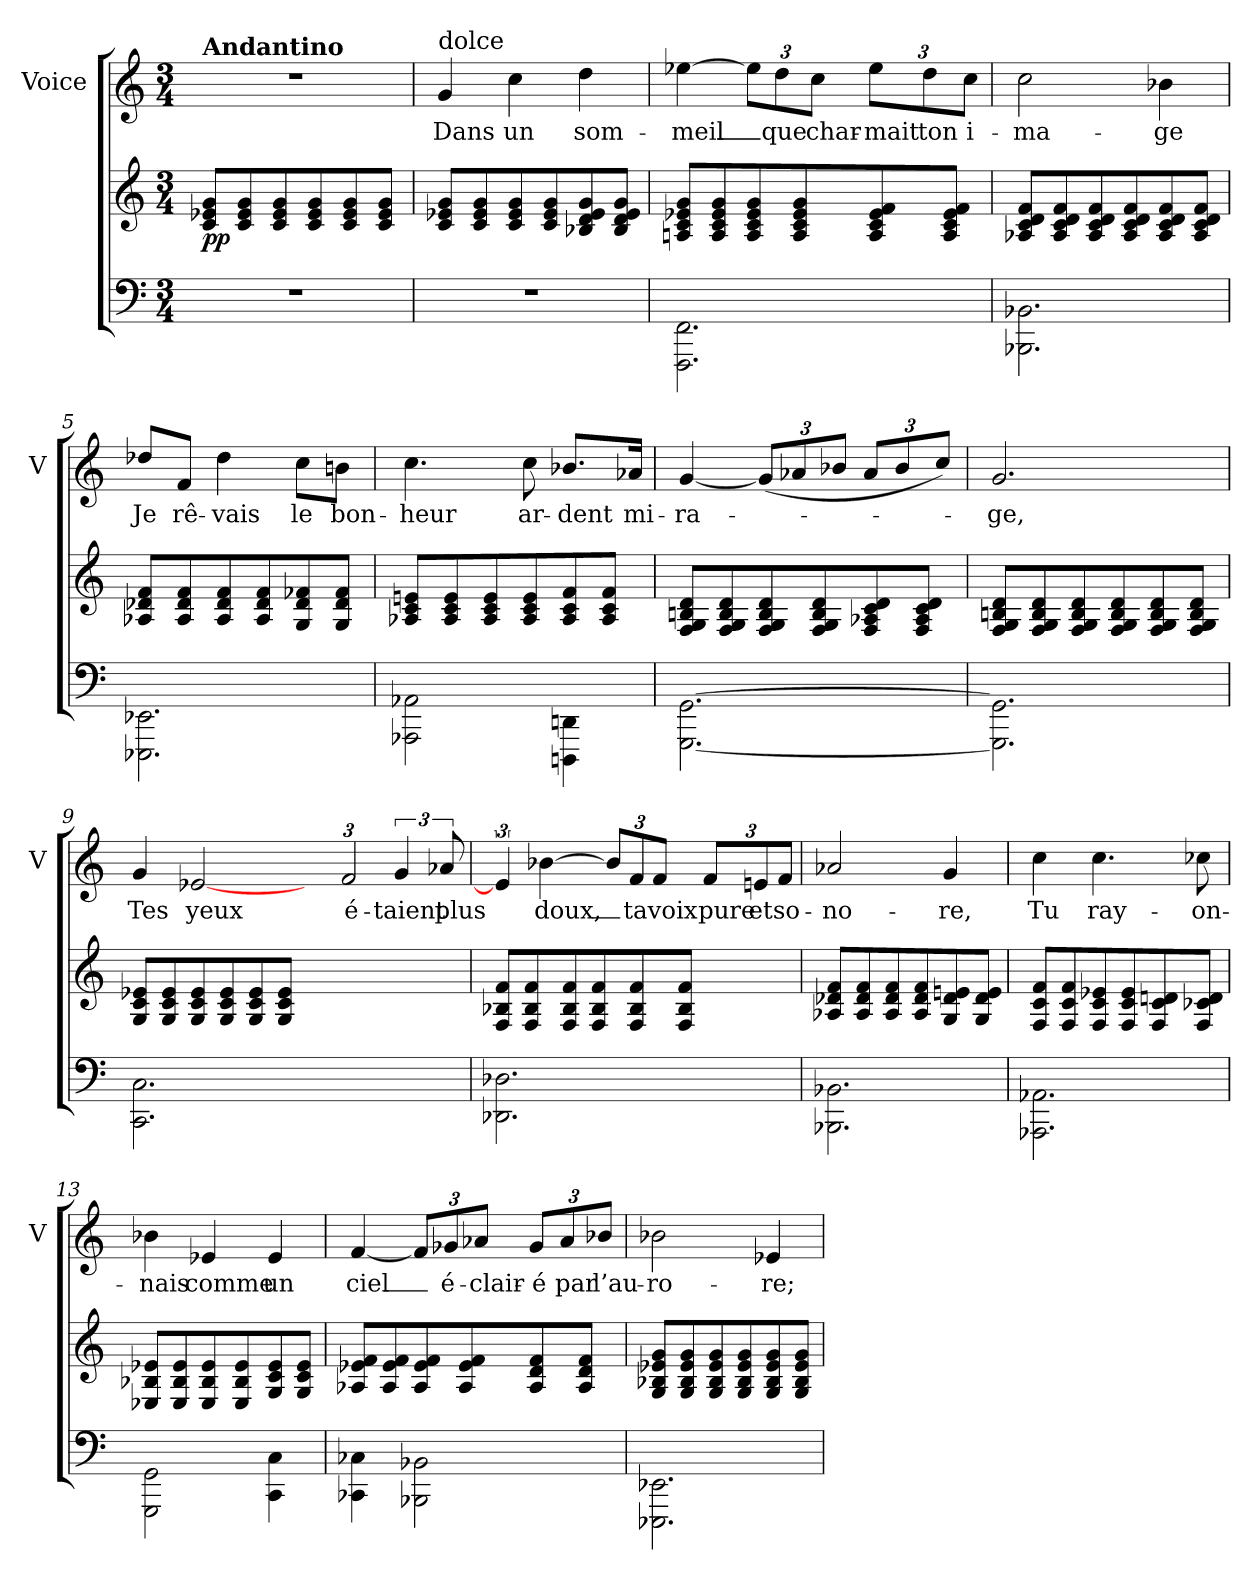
**kern	**kern	**dynam	**kern	**text
*part2	*part2	*part2	*part1	*part1
*staff3	*staff2	*staff2/3	*staff1	*staff1
*	*	*	*I"Voice	*
*	*	*	*I'V	*
*clefF4	*clefG2	*	*clefG2	*
*M3/4	*M3/4	*	*M3/4	*
=1	=1	=1	=1	=1
!	!	!	!LO:TX:a:B:t=Andantino	!
!	!	!LO:DY:b	!	!
2.r	8c/ 8e-/ 8g/L	pp	2.r	.
.	8c/ 8e-/ 8g/	.	.	.
.	8c/ 8e-/ 8g/	.	.	.
.	8c/ 8e-/ 8g/	.	.	.
.	8c/ 8e-/ 8g/	.	.	.
.	8c/ 8e-/ 8g/J	.	.	.
=2	=2	=2	=2	=2
!	!	!	!LO:TX:a:t=dolce	!
2.r	8c/ 8e-/ 8g/L	.	4g/	Dans
.	8c/ 8e-/ 8g/	.	.	.
.	8c/ 8e-/ 8g/	.	4cc\	un
.	8c/ 8e-/ 8g/	.	.	.
.	8B-/ 8d/ 8e-/ 8g/	.	4dd\	som-
.	8B-/ 8d/ 8e-/ 8g/J	.	.	.
=3	=3	=3	=3	=3
2.FFF\ 2.FF\	8e-/ 8g/ 8An/ 8c/L	.	[4ee-\	meil_
.	8e-/ 8g/ 8A/ 8c/	.	.	.
*	*	*	*Xbrackettup	*
.	8e-/ 8g/ 8A/ 8c/	.	12ee-\L]	.
.	.	.	12dd\	que
.	8e-/ 8g/ 8A/ 8c/	.	.	.
.	.	.	12cc\J	char-
.	8e-/ 8f/ 8A/ 8c/	.	12ee-\L	mait
.	.	.	12dd\	ton
.	8e-/ 8f/ 8A/ 8c/J	.	.	.
.	.	.	12cc\J	i-
!!LO:LB:g=z
=4	=4	=4	=4	=4
2.BBB-\ 2.BB-\	8f/ 8A-/ 8c/ 8d/L	.	2cc\	ma-
.	8f/ 8A-/ 8c/ 8d/	.	.	.
.	8f/ 8A-/ 8c/ 8d/	.	.	.
.	8f/ 8A-/ 8c/ 8d/	.	.	.
.	8f/ 8A-/ 8c/ 8d/	.	4b-\	ge
.	8f/ 8A-/ 8c/ 8d/J	.	.	.
=5	=5	=5	=5	=5
2.EEE-\ 2.EE-\	8d-/ 8f/ 8A-/L	.	8dd-/L	Je
.	8d-/ 8f/ 8A-/	.	8f/J	rê-
.	8d-/ 8f/ 8A-/	.	4dd-\	vais
.	8d-/ 8f/ 8A-/	.	.	.
.	8d-/ 8f-/ 8G/	.	8cc\L	le
.	8d-/ 8f-/ 8G/J	.	8bn\J	bon-
=6	=6	=6	=6	=6
2AAA-\ 2AA-\	8c/ 8en/ 8A-/L	.	4.cc\	heur
.	8c/ 8e/ 8A-/	.	.	.
.	8c/ 8e/ 8A-/	.	.	.
.	8c/ 8e/ 8A-/	.	8cc\	ar-
4DDDn\ 4DDn\	8c/ 8f/ 8A-/	.	8.b-/L	dent
.	8c/ 8f/ 8A-/J	.	.	.
.	.	.	16a-/Jk	mi-
=7	=7	=7	=7	=7
[2.GGG\ [2.GG\	8d/ 8F/ 8G/ 8Bn/L	.	[4g/	ra-
.	8d/ 8F/ 8G/ 8B/	.	.	.
.	8d/ 8F/ 8G/ 8B/	.	(<12g/L]	.
.	.	.	12a-/	.
.	8d/ 8F/ 8G/ 8B/	.	.	.
.	.	.	12b-/J	.
.	8c/ 8d/ 8F/ 8A-/	.	12a-/L	.
.	.	.	12b-/	.
.	8c/ 8d/ 8F/ 8A-/J	.	.	.
.	.	.	12cc/J)	.
!!LO:LB:g=z
=8	=8	=8	=8	=8
2.GGG]\ 2.GG]\	8d/ 8F/ 8G/ 8Bn/L	.	2.g/	ge,
.	8d/ 8F/ 8G/ 8B/	.	.	.
.	8d/ 8F/ 8G/ 8B/	.	.	.
.	8d/ 8F/ 8G/ 8B/	.	.	.
.	8d/ 8F/ 8G/ 8B/	.	.	.
.	8d/ 8F/ 8G/ 8B/J	.	.	.
=9	=9	=9	=9	=9
2.CC\ 2.C\	8c/ 8e-/ 8G/L	.	4g/	Tes
.	8c/ 8e-/ 8G/	.	.	.
.	8c/ 8e-/ 8G/	.	[2e-/	yeux
.	8c/ 8e-/ 8G/	.	.	.
.	8c/ 8e-/ 8G/	.	.	.
.	8c/ 8e-/ 8G/J	.	.	.
2.ryy	2.ryy	.	6ryy	.
.	.	.	3f/	é-
*	*	*	*brackettup	*
.	.	.	6g/	taient
.	.	.	12a-/	plus
=10	=10	=10	=10	=10
2.DD-\ 2.D-\	8B-/ 8f/ 8F/L	.	6e-/]	.
.	8B-/ 8f/ 8F/	.	.	.
.	.	.	[4b-\	doux,_
.	8B-/ 8f/ 8F/	.	.	.
.	8B-/ 8f/ 8F/	.	.	.
*	*	*	*Xbrackettup	*
.	.	.	12b-/L]	.
.	8B-/ 8f/ 8F/	.	12f/	ta
.	.	.	12f/J	voix
.	8B-/ 8f/ 8F/J	.	.	.
.	.	.	12f/L	pure
6ryy	6ryy	.	12en/	et
.	.	.	12f/J	so-
=11	=11	=11	=11	=11
2.BBB-\ 2.BB-\	8d-/ 8f/ 8A-/L	.	2a-/	no-
.	8d-/ 8f/ 8A-/	.	.	.
.	8d-/ 8f/ 8A-/	.	.	.
.	8d-/ 8f/ 8A-/	.	.	.
.	8d-/ 8en/ 8G/	.	4g/	re,
.	8d-/ 8e/ 8G/J	.	.	.
!!LO:LB:g=z
=12	=12	=12	=12	=12
2.AAA-\ 2.AA-\	8c/ 8f/ 8F/L	.	4cc\	Tu
.	8c/ 8f/ 8F/	.	.	.
.	8c/ 8e-/ 8F/	.	4.cc\	ray-
.	8c/ 8e-/ 8F/	.	.	.
.	8c/ 8dn/ 8F/	.	.	.
.	8c-/ 8d/ 8F/J	.	8cc-\	on-
=13	=13	=13	=13	=13
2GGG\ 2GG\	8e-/ 8E-/ 8B-/L	.	4b-\	nais
.	8e-/ 8E-/ 8B-/	.	.	.
.	8e-/ 8E-/ 8B-/	.	4e-/	comme
.	8e-/ 8E-/ 8B-/	.	.	.
4CC\ 4C\	8c/ 8e-/ 8G/	.	4e-/	un
.	8c/ 8e-/ 8G/J	.	.	.
=14	=14	=14	=14	=14
4CC-\ 4C-\	8e-/ 8f/ 8A-/L	.	[4f/	ciel_
.	8e-/ 8f/ 8A-/	.	.	.
2BBB-\ 2BB-\	8e-/ 8f/ 8A-/	.	12f/L]	.
.	.	.	12g-/	é-
.	8e-/ 8f/ 8A-/	.	.	.
.	.	.	12a-/J	clair-
.	8d/ 8f/ 8A-/	.	12g-/L	é
.	.	.	12a-/	par
.	8d/ 8f/ 8A-/J	.	.	.
.	.	.	12b-/J	l’au-
=15	=15	=15	=15	=15
2.EEE-\ 2.EE-\	8e-/ 8g/ 8G/ 8B-/L	.	2b-\	ro-
.	8e-/ 8g/ 8G/ 8B-/	.	.	.
.	8e-/ 8g/ 8G/ 8B-/	.	.	.
.	8e-/ 8g/ 8G/ 8B-/	.	.	.
.	8e-/ 8g/ 8G/ 8B-/	.	4e-/	re;
.	8e-/ 8g/ 8G/ 8B-/J	.	.	.
=	=	=	=	=
*-	*-	*-	*-	*-
